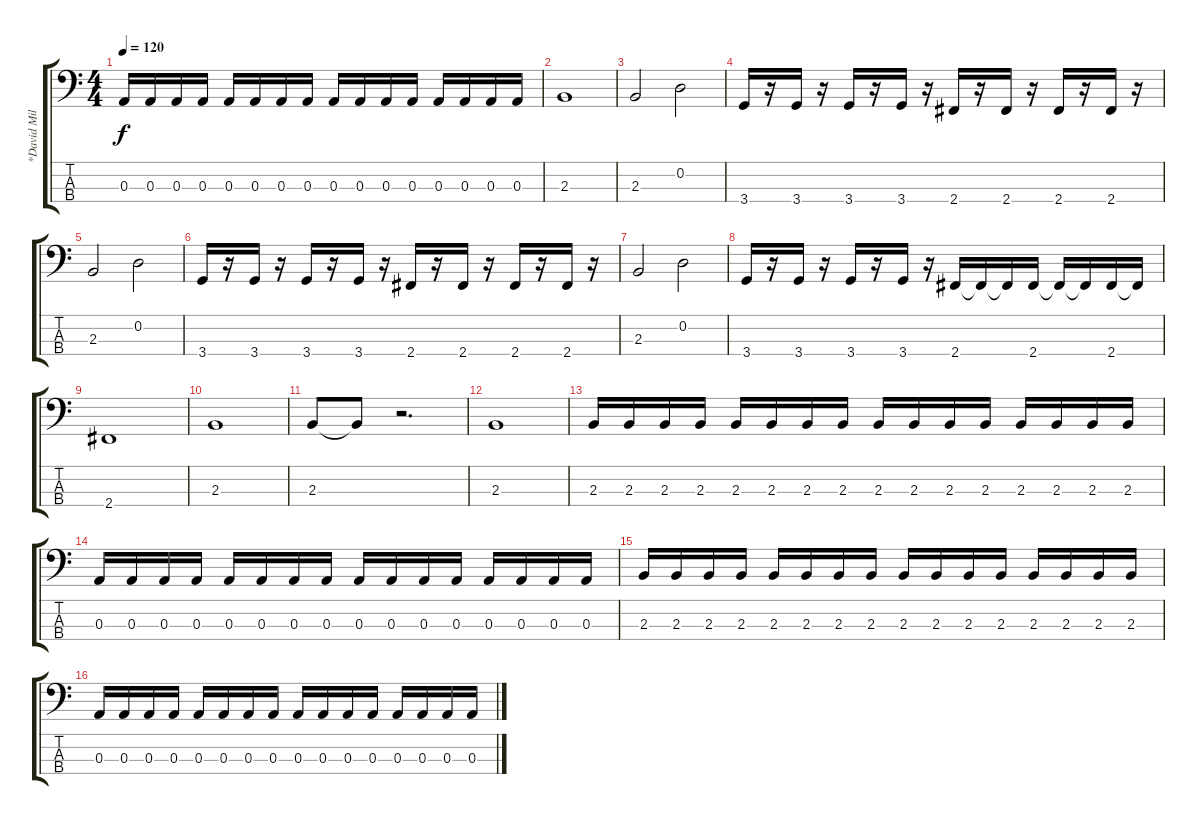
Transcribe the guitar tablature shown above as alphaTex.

\track ("*David Millan" "*David Mil") {instrument electricbasspick}
\staff {score tabs}
\tuning (G2 D2 A1 E1) {hide}
\ts (4 4)
\tempo 120
\clef f4
\ks c
0.3.16{dy f} 0.3.16 0.3.16 0.3.16 0.3.16 0.3.16 0.3.16 0.3.16 0.3.16 0.3.16 0.3.16 0.3.16 0.3.16 0.3.16 0.3.16 0.3.16 |
2.3.1 |
2.3.2 0.2.2 |
3.4.16 r.16 3.4.16 r.16 3.4.16 r.16 3.4.16 r.16 2.4.16 r.16 2.4.16 r.16 2.4.16 r.16 2.4.16 r.16 |
2.3.2 0.2.2 |
3.4.16 r.16 3.4.16 r.16 3.4.16 r.16 3.4.16 r.16 2.4.16 r.16 2.4.16 r.16 2.4.16 r.16 2.4.16 r.16 |
2.3.2 0.2.2 |
3.4.16 r.16 3.4.16 r.16 3.4.16 r.16 3.4.16 r.16 2.4.16 2.4{t}.16 2.4{t}.16 2.4.16 2.4{t}.16 2.4{t}.16 2.4.16 2.4{t}.16 |
2.4.1 |
2.3.1 |
2.3.8 2.3{t}.8 r.2{d} |
2.3.1 |
2.3.16 2.3.16 2.3.16 2.3.16 2.3.16 2.3.16 2.3.16 2.3.16 2.3.16 2.3.16 2.3.16 2.3.16 2.3.16 2.3.16 2.3.16 2.3.16 |
0.3.16 0.3.16 0.3.16 0.3.16 0.3.16 0.3.16 0.3.16 0.3.16 0.3.16 0.3.16 0.3.16 0.3.16 0.3.16 0.3.16 0.3.16 0.3.16 |
2.3.16 2.3.16 2.3.16 2.3.16 2.3.16 2.3.16 2.3.16 2.3.16 2.3.16 2.3.16 2.3.16 2.3.16 2.3.16 2.3.16 2.3.16 2.3.16 |
0.3.16 0.3.16 0.3.16 0.3.16 0.3.16 0.3.16 0.3.16 0.3.16 0.3.16 0.3.16 0.3.16 0.3.16 0.3.16 0.3.16 0.3.16 0.3.16
